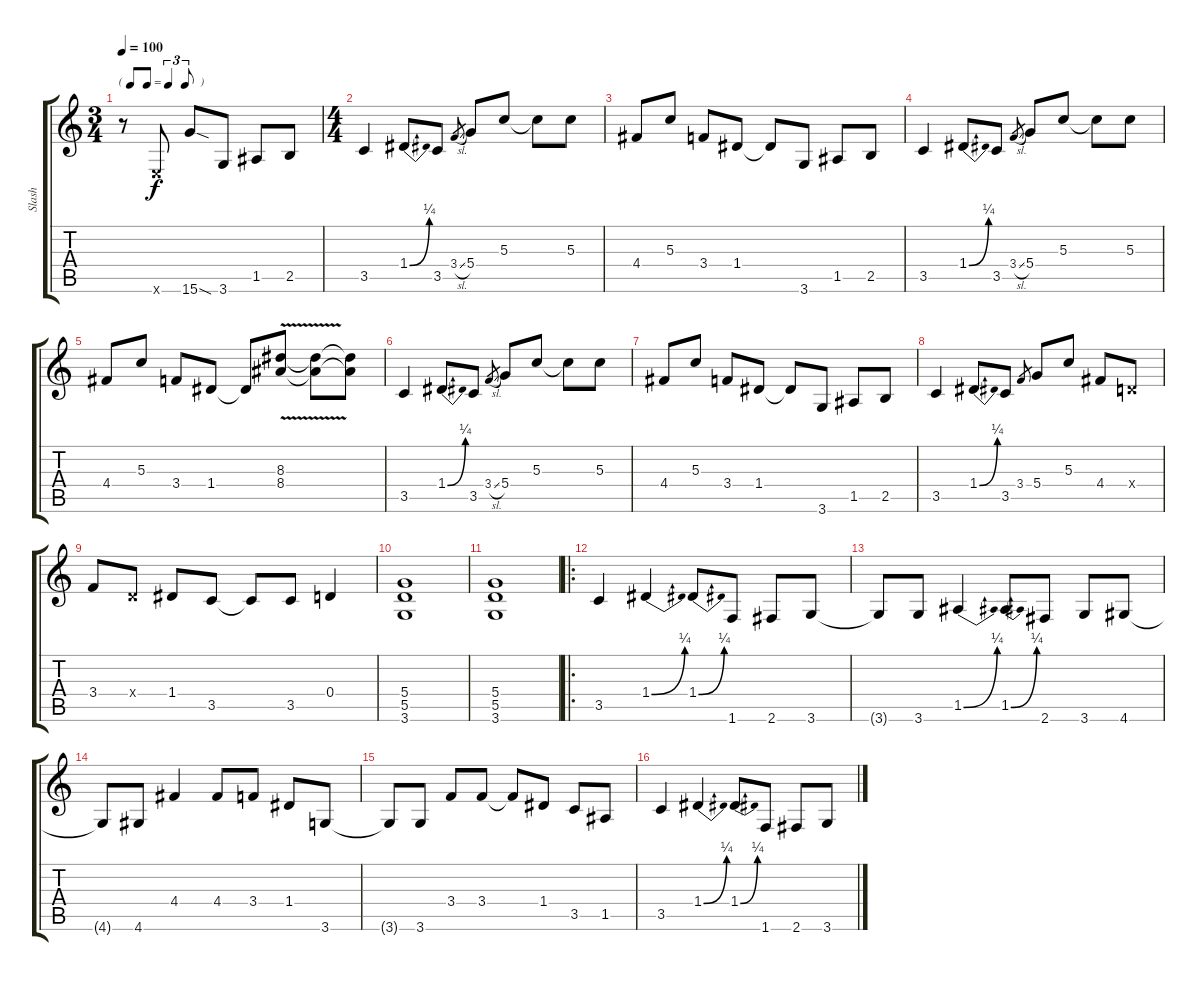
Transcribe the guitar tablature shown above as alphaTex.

\track ("Slash" "Slash") {instrument distortionguitar}
\staff {score tabs}
\tuning (E4 B3 G3 D3 A2 E2) {hide}
\ts (3 4)
\tf triplet8th
\tempo 100
\clef g2
\ks c
r.8{dy f instrument electricguitarjazz} 0.6{x}.8 15.6{sod}.8 3.6.8 1.5.8 2.5.8 |
\ts (4 4)
3.5.4 1.4{be (bend 0 0 60 1)}.8 3.5.8 3.4{sl}.8{gr} 5.4.8 5.3.8 5.3{t}.8 5.3.8 |
4.4.8 5.3.8 3.4.8 1.4.8 1.4{t}.8 3.6.8 1.5.8 2.5.8 |
3.5.4 1.4{be (bend 0 0 60 1)}.8 3.5.8 3.4{sl}.8{gr} 5.4.8 5.3.8 5.3{t}.8 5.3.8 |
4.4.8 5.3.8 3.4.8 1.4.8 1.4{t}.8 (8.3{v} 8.4{v}).8 (8.3{t} 8.4{t}).8 (8.3{t} 8.4{t}).8 |
3.5.4 1.4{be (bend 0 0 60 1)}.8 3.5.8 3.4{sl}.8{gr} 5.4.8 5.3.8 5.3{t}.8 5.3.8 |
4.4.8 5.3.8 3.4.8 1.4.8 1.4{t}.8 3.6.8 1.5.8 2.5.8 |
3.5.4 1.4{be (bend 0 0 60 1)}.8 3.5.8 3.4.8{gr} 5.4.8 5.3.8 4.4.8 0.4{x}.8 |
3.4.8 0.4{x}.8 1.4.8 3.5.8 3.5{t}.8 3.5.8 0.4.4 |
(5.4 5.5 3.6).1{instrument distortionguitar} |
(5.4 5.5 3.6).1 |
\ro
3.5.4 1.4{be (bend 0 0 60 1)}.4 1.4{be (bend 0 0 60 1)}.8 1.6.8 2.6.8 3.6.8 |
3.6{t}.8 3.6.8 1.5{be (bend 0 0 60 1)}.4 1.5{be (bend 0 0 60 1)}.8 2.6.8 3.6.8 4.6.8 |
4.6{t}.8 4.6.8 4.4.4 4.4.8 3.4.8 1.4.8 3.6.8 |
3.6{t}.8 3.6.8 3.4.8 3.4.8 3.4{t}.8 1.4.8 3.5.8 1.5.8 |
3.5.4 1.4{be (bend 0 0 60 1)}.4 1.4{be (bend 0 0 60 1)}.8 1.6.8 2.6.8 3.6.8
